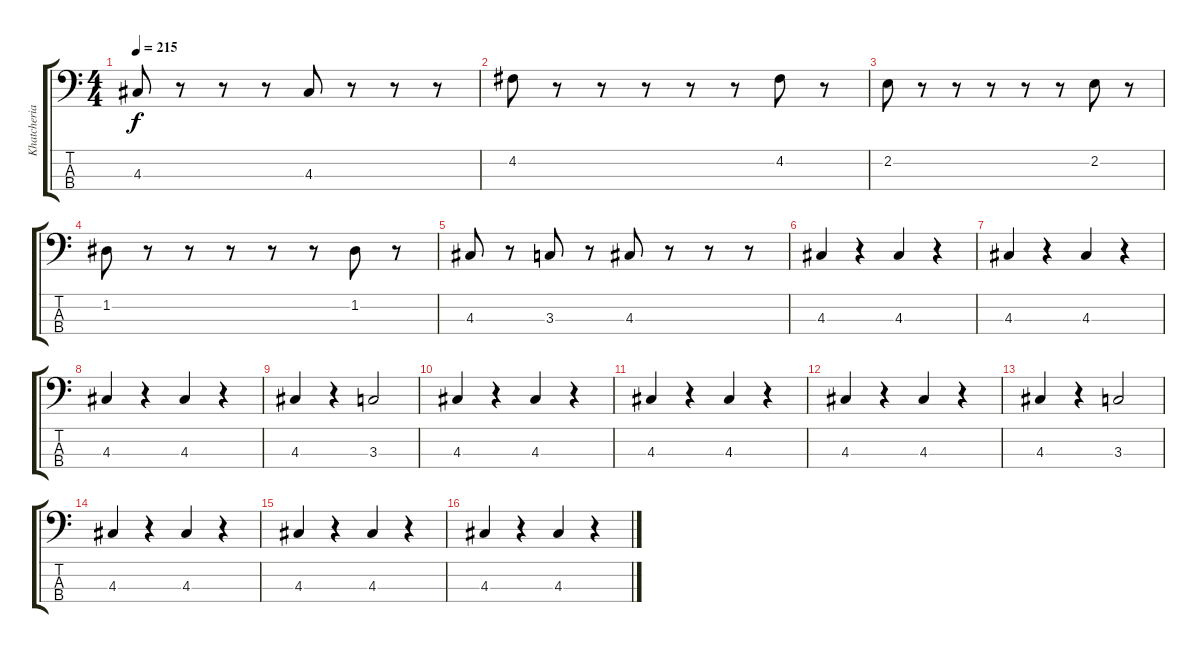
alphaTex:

\track ("Khatcherian (bass)" "Khatcheria") {instrument electricbassfinger}
\staff {score tabs}
\tuning (G2 D2 A1 E1) {hide}
\ts (4 4)
\tempo 215
\clef f4
\ks c
4.3.8{dy f} r.8 r.8 r.8 4.3.8 r.8 r.8 r.8 |
4.2.8 r.8 r.8 r.8 r.8 r.8 4.2.8 r.8 |
2.2.8 r.8 r.8 r.8 r.8 r.8 2.2.8 r.8 |
1.2.8 r.8 r.8 r.8 r.8 r.8 1.2.8 r.8 |
4.3.8 r.8 3.3.8 r.8 4.3.8 r.8 r.8 r.8 |
4.3.4 r.4 4.3.4 r.4 |
4.3.4 r.4 4.3.4 r.4 |
4.3.4 r.4 4.3.4 r.4 |
4.3.4 r.4 3.3.2 |
4.3.4 r.4 4.3.4 r.4 |
4.3.4 r.4 4.3.4 r.4 |
4.3.4 r.4 4.3.4 r.4 |
4.3.4 r.4 3.3.2 |
4.3.4 r.4 4.3.4 r.4 |
4.3.4 r.4 4.3.4 r.4 |
4.3.4 r.4 4.3.4 r.4
